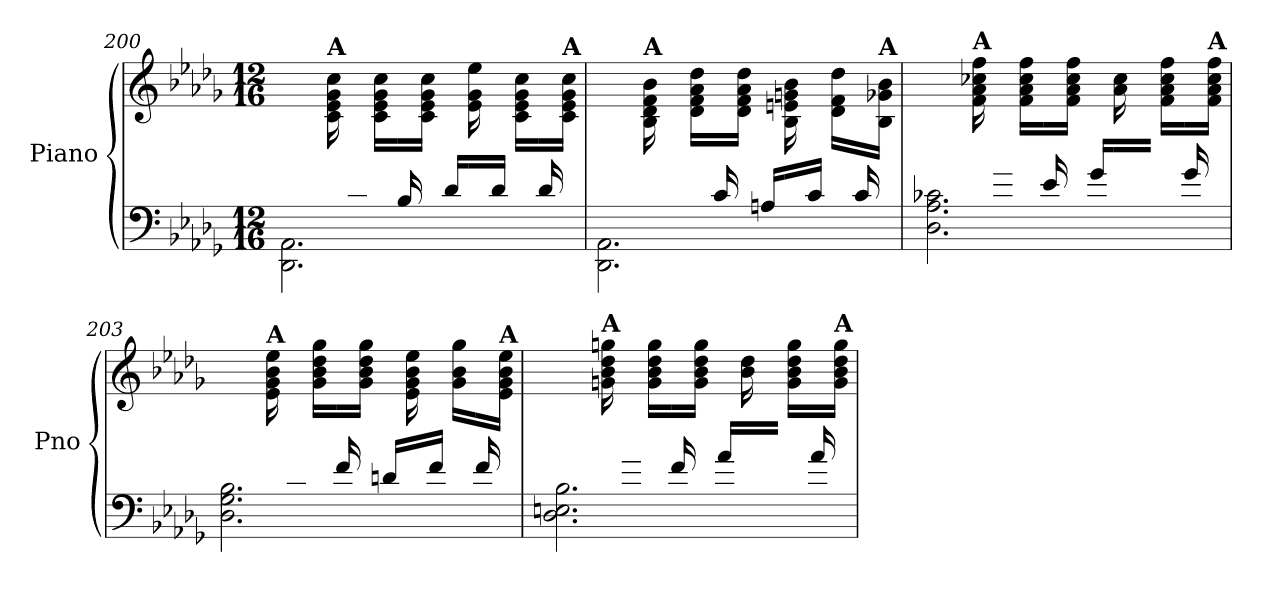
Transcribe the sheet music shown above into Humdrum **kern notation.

**kern	**kern
*part1	*part1
*staff2	*staff1
*I"Piano	*
*I'Pno	*
*clefF4	*clefG2
*k[b-e-a-d-g-]	*k[b-e-a-d-g-]
*M12/16	*M12/16
=200	=200
!LO:N:head=open	!
*^	*
16AA-/LLyy	2.DD-\ 2.AA-\	16ryy
!	!	!LO:TX:a:B:t=A
16ryy	.	16c\ 16e-\ 16g-\ 16cc\
16d-/JJ	.	16ryy
16ryy	.	16c\ 16e-\ 16g-\ 16cc\LL
16B-/	.	16ryy
16ryy	.	16c\ 16e-\ 16g-\ 16cc\JJ
16d-/LL	.	16ryy
16ryy	.	16e-\ 16g-\ 16ee-\
16d-/JJ	.	16ryy
16ryy	.	16c\ 16e-\ 16g-\ 16cc\LL
16d-/	.	16ryy
!	!	!LO:TX:a:B:t=A
16ryy	.	16c\ 16e-\ 16g-\ 16cc\JJ
!!LO:LB:g=z
=201	=201	=201
!LO:N:head=open	!	!
16AA-/LLyy	2.DD-\ 2.AA-\	16ryy
!	!	!LO:TX:a:B:t=A
16ryy	.	16B-\ 16d-\ 16f\ 16b-\
16A-/JJ	.	16ryy
16ryy	.	16d-\ 16f\ 16a-\ 16dd-\LL
16c/	.	16ryy
16ryy	.	16d-\ 16f\ 16a-\ 16dd-\JJ
16An/LL	.	16ryy
16ryy	.	16B-\ 16en\ 16gn\ 16b-\
16c/JJ	.	16ryy
16ryy	.	16d-\ 16f\ 16dd-\LL
16c/	.	16ryy
!	!	!LO:TX:a:B:t=A
16ryy	.	16B-\ 16g-X\ 16b-\JJ
=202	=202	=202
!LO:N:head=open	!	!
16c-X/LLyy	2.D-\ 2.A-\ 2.c-X\	16ryy
!	!	!LO:TX:a:B:t=A
16ryy	.	16f\ 16a-\ 16cc-X\ 16ff\
16g-/JJ	.	16ryy
16ryy	.	16f\ 16a-\ 16cc-\ 16ff\LL
16e-/	.	16ryy
16ryy	.	16f\ 16a-\ 16cc-\ 16ff\JJ
16g-/LL	.	16ryy
16ryy	.	16a-\ 16cc-\ 16aa-\yy
16g-/JJyy	.	16ryy
16ryy	.	16f\ 16a-\ 16cc-\ 16ff\LL
16g-/	.	16ryy
!	!	!LO:TX:a:B:t=A
16ryy	.	16f\ 16a-\ 16cc-\ 16ff\JJ
=203	=203	=203
!LO:N:head=open	!	!
16B-/LLyy	2.D-\ 2.G-\ 2.B-\	16ryy
!	!	!LO:TX:a:B:t=A
16ryy	.	16e-\ 16g-\ 16b-\ 16ee-\
16d-/JJ	.	16ryy
16ryy	.	16g-\ 16b-\ 16dd-\ 16gg-\LL
16f/	.	16ryy
16ryy	.	16g-\ 16b-\ 16dd-\ 16gg-\JJ
16dn/LL	.	16ryy
16ryy	.	16e-\ 16g-\ 16b-\ 16ee-\
16f/JJ	.	16ryy
16ryy	.	16g-\ 16b-\ 16gg-\LL
16f/	.	16ryy
!	!	!LO:TX:a:B:t=A
16ryy	.	16e-\ 16g-\ 16b-\ 16ee-\JJ
=204	=204	=204
!LO:N:head=open	!	!
16B-/LLyy	2.D-\ 2.En\ 2.B-\	16ryy
!	!	!LO:TX:a:B:t=A
16ryy	.	16gn\ 16b-\ 16dd-\ 16ggn\
16a-/JJ	.	16ryy
16ryy	.	16g\ 16b-\ 16dd-\ 16gg\LL
16f/	.	16ryy
16ryy	.	16g\ 16b-\ 16dd-\ 16gg\JJ
16a-/LL	.	16ryy
16ryy	.	16b-\ 16dd-\ 16bb-\yy
16a-/JJyy	.	16ryy
16ryy	.	16g\ 16b-\ 16dd-\ 16gg\LL
16a-/	.	16ryy
!	!	!LO:TX:a:B:t=A
16ryy	.	16g\ 16b-\ 16dd-\ 16gg\JJ
*v	*v	*
=	=
*-	*-
